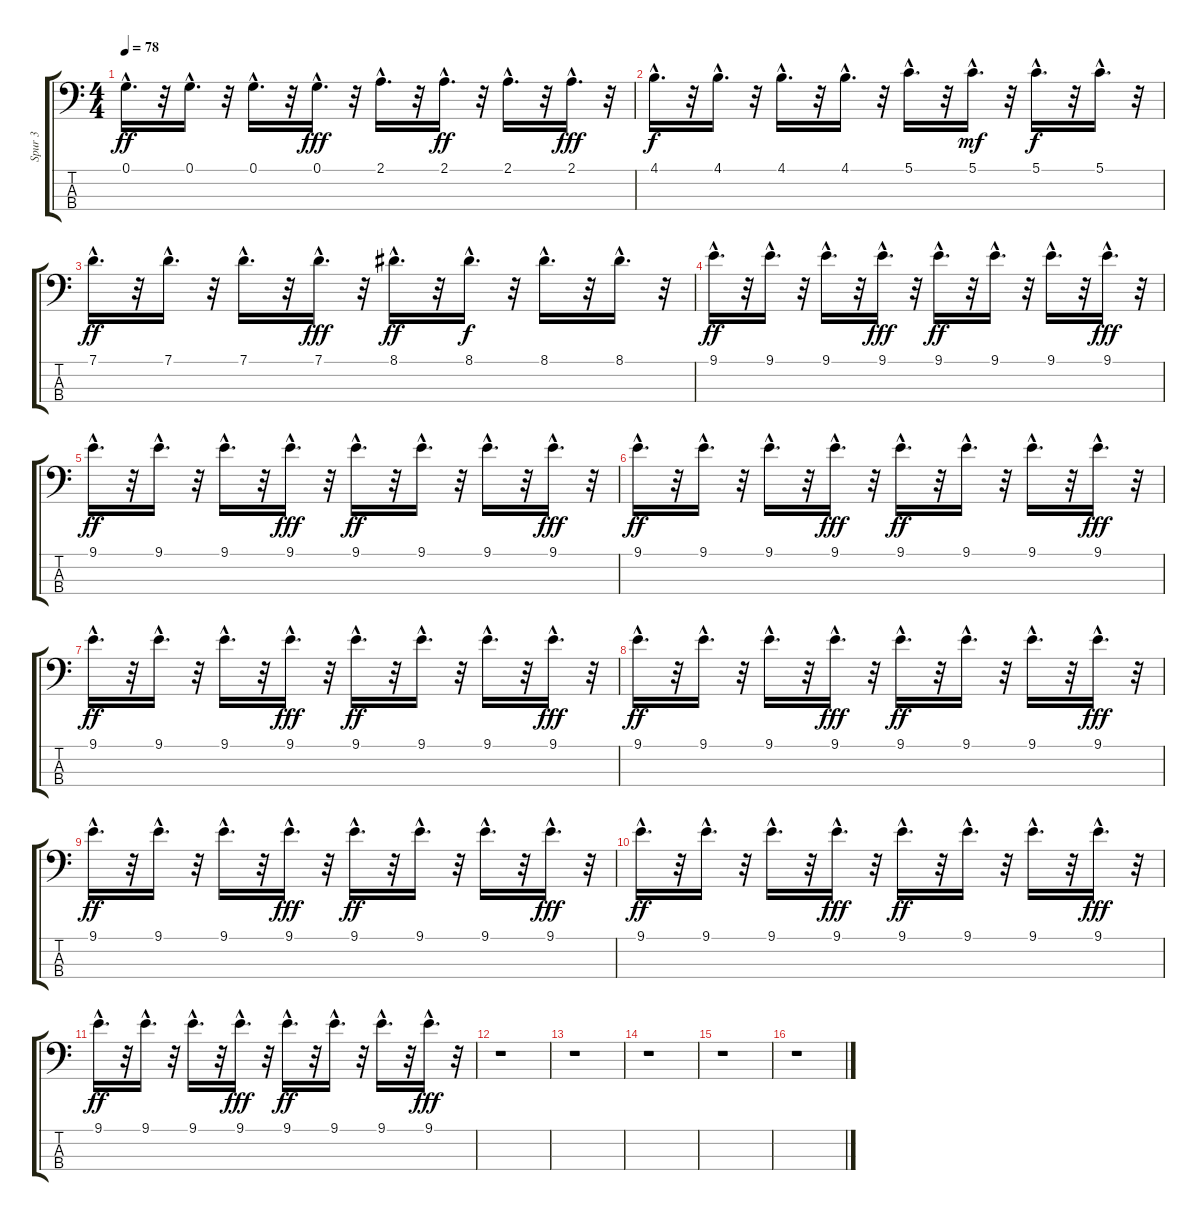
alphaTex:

\track ("Spur 3" "Spur 3") {instrument fretlessbass}
\staff {score tabs}
\tuning (G2 D2 A1 E1) {hide}
\ts (4 4)
\tempo 78
\clef f4
\ks c
0.1{hac}.16{d dy ff} r.32 0.1{hac}.16{d} r.32 0.1{hac}.16{d} r.32 0.1{hac}.16{d dy fff} r.32 2.1{hac}.16{d} r.32 2.1{hac}.16{d dy ff} r.32 2.1{hac}.16{d} r.32 2.1{hac}.16{d dy fff} r.32 |
4.1{hac}.16{d dy f} r.32 4.1{hac}.16{d} r.32 4.1{hac}.16{d} r.32 4.1{hac}.16{d} r.32 5.1{hac}.16{d} r.32 5.1{hac}.16{d dy mf} r.32 5.1{hac}.16{d dy f} r.32 5.1{hac}.16{d} r.32 |
7.1{hac}.16{d dy ff} r.32 7.1{hac}.16{d} r.32 7.1{hac}.16{d} r.32 7.1{hac}.16{d dy fff} r.32 8.1{hac}.16{d dy ff} r.32 8.1{hac}.16{d dy f} r.32 8.1{hac}.16{d} r.32 8.1{hac}.16{d} r.32 |
9.1{hac}.16{d dy ff} r.32 9.1{hac}.16{d} r.32 9.1{hac}.16{d} r.32 9.1{hac}.16{d dy fff} r.32 9.1{hac}.16{d dy ff} r.32 9.1{hac}.16{d} r.32 9.1{hac}.16{d} r.32 9.1{hac}.16{d dy fff} r.32 |
9.1{hac}.16{d dy ff} r.32 9.1{hac}.16{d} r.32 9.1{hac}.16{d} r.32 9.1{hac}.16{d dy fff} r.32 9.1{hac}.16{d dy ff} r.32 9.1{hac}.16{d} r.32 9.1{hac}.16{d} r.32 9.1{hac}.16{d dy fff} r.32 |
9.1{hac}.16{d dy ff} r.32 9.1{hac}.16{d} r.32 9.1{hac}.16{d} r.32 9.1{hac}.16{d dy fff} r.32 9.1{hac}.16{d dy ff} r.32 9.1{hac}.16{d} r.32 9.1{hac}.16{d} r.32 9.1{hac}.16{d dy fff} r.32 |
9.1{hac}.16{d dy ff} r.32 9.1{hac}.16{d} r.32 9.1{hac}.16{d} r.32 9.1{hac}.16{d dy fff} r.32 9.1{hac}.16{d dy ff} r.32 9.1{hac}.16{d} r.32 9.1{hac}.16{d} r.32 9.1{hac}.16{d dy fff} r.32 |
9.1{hac}.16{d dy ff} r.32 9.1{hac}.16{d} r.32 9.1{hac}.16{d} r.32 9.1{hac}.16{d dy fff} r.32 9.1{hac}.16{d dy ff} r.32 9.1{hac}.16{d} r.32 9.1{hac}.16{d} r.32 9.1{hac}.16{d dy fff} r.32 |
9.1{hac}.16{d dy ff} r.32 9.1{hac}.16{d} r.32 9.1{hac}.16{d} r.32 9.1{hac}.16{d dy fff} r.32 9.1{hac}.16{d dy ff} r.32 9.1{hac}.16{d} r.32 9.1{hac}.16{d} r.32 9.1{hac}.16{d dy fff} r.32 |
9.1{hac}.16{d dy ff} r.32 9.1{hac}.16{d} r.32 9.1{hac}.16{d} r.32 9.1{hac}.16{d dy fff} r.32 9.1{hac}.16{d dy ff} r.32 9.1{hac}.16{d} r.32 9.1{hac}.16{d} r.32 9.1{hac}.16{d dy fff} r.32 |
9.1{hac}.16{d dy ff} r.32 9.1{hac}.16{d} r.32 9.1{hac}.16{d} r.32 9.1{hac}.16{d dy fff} r.32 9.1{hac}.16{d dy ff} r.32 9.1{hac}.16{d} r.32 9.1{hac}.16{d} r.32 9.1{hac}.16{d dy fff} r.32 |
r.1 |
r.1 |
r.1 |
r.1 |
r.1
